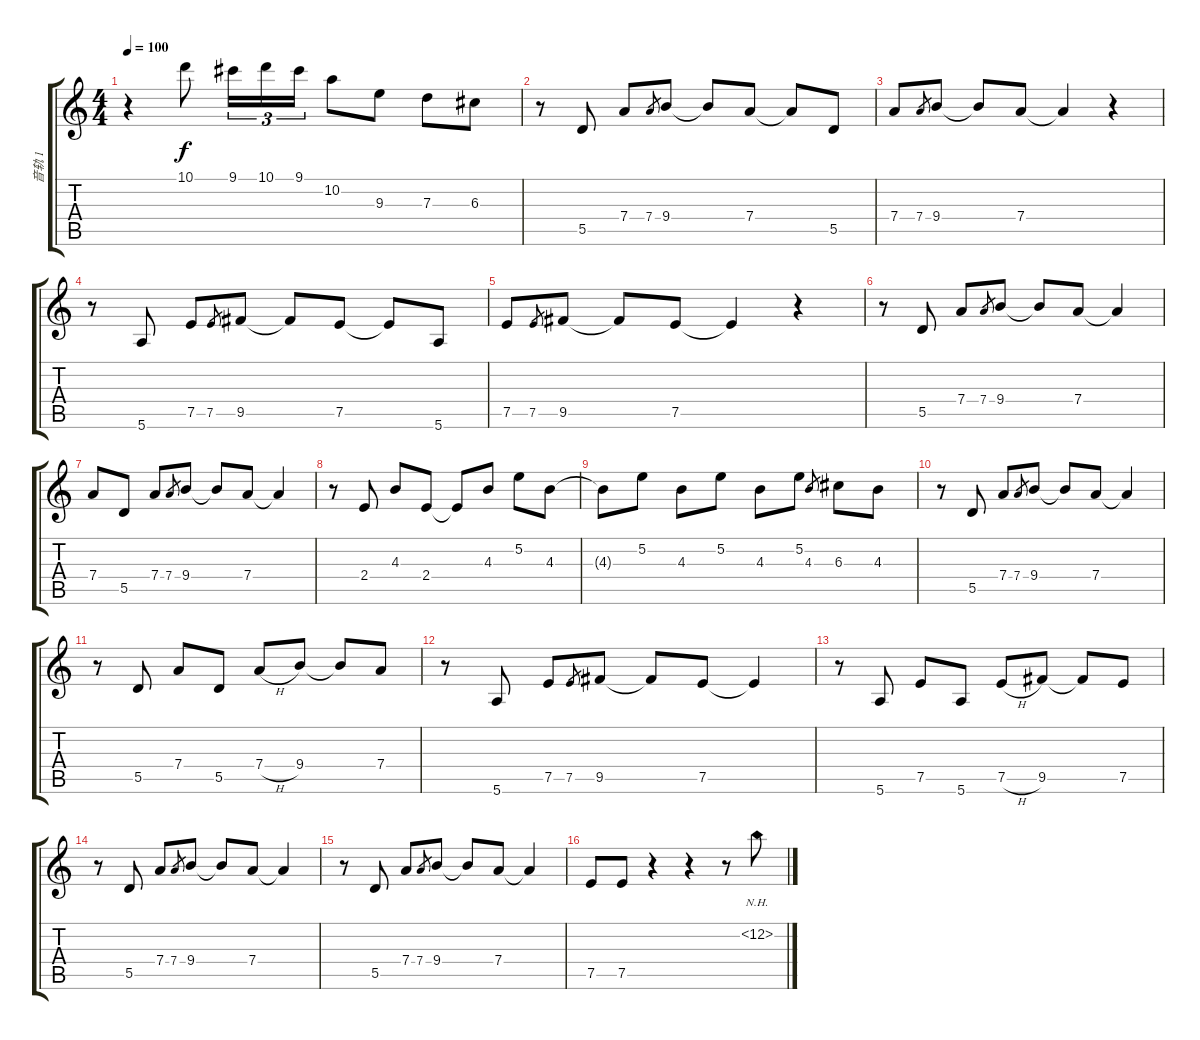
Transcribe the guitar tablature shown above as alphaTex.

\track ("音轨 1" "音轨 1") {instrument electricguitarclean}
\staff {score tabs}
\tuning (E4 B3 G3 D3 A2 E2) {hide}
\ts (4 4)
\tempo 100
\clef g2
\ks c
r.4{dy f} 10.1.8 9.1.16{tu (3 2)} 10.1.16{tu (3 2)} 9.1.16{tu (3 2)} 10.2.8 9.3.8 7.3.8 6.3.8 |
r.8 5.5.8 7.4.8 7.4.8{gr} 9.4.8 9.4{t}.8 7.4.8 7.4{t}.8 5.5.8 |
7.4.8 7.4.8{gr} 9.4.8 9.4{t}.8 7.4.8 7.4{t}.4 r.4 |
r.8 5.6.8 7.5.8 7.5.8{gr} 9.5.8 9.5{t}.8 7.5.8 7.5{t}.8 5.6.8 |
7.5.8 7.5.8{gr} 9.5.8 9.5{t}.8 7.5.8 7.5{t}.4 r.4 |
r.8 5.5.8 7.4.8 7.4.8{gr} 9.4.8 9.4{t}.8 7.4.8 7.4{t}.4 |
7.4.8 5.5.8 7.4.8 7.4.8{gr} 9.4.8 9.4{t}.8 7.4.8 7.4{t}.4 |
r.8 2.4.8 4.3.8 2.4.8 2.4{t}.8 4.3.8 5.2.8 4.3.8 |
4.3{t}.8 5.2.8 4.3.8 5.2.8 4.3.8 5.2.8 4.3.8{gr} 6.3.8 4.3.8 |
r.8 5.5.8 7.4.8 7.4.8{gr} 9.4.8 9.4{t}.8 7.4.8 7.4{t}.4 |
r.8 5.5.8 7.4.8 5.5.8 7.4{h}.8 9.4.8 9.4{t}.8 7.4.8 |
r.8 5.6.8 7.5.8 7.5.8{gr} 9.5.8 9.5{t}.8 7.5.8 7.5{t}.4 |
r.8 5.6.8 7.5.8 5.6.8 7.5{h}.8 9.5.8 9.5{t}.8 7.5.8 |
r.8 5.5.8 7.4.8 7.4.8{gr} 9.4.8 9.4{t}.8 7.4.8 7.4{t}.4 |
r.8 5.5.8 7.4.8 7.4.8{gr} 9.4.8 9.4{t}.8 7.4.8 7.4{t}.4 |
7.5.8 7.5.8 r.4 r.4{txt ""} r.8 12.2{nh}.8
